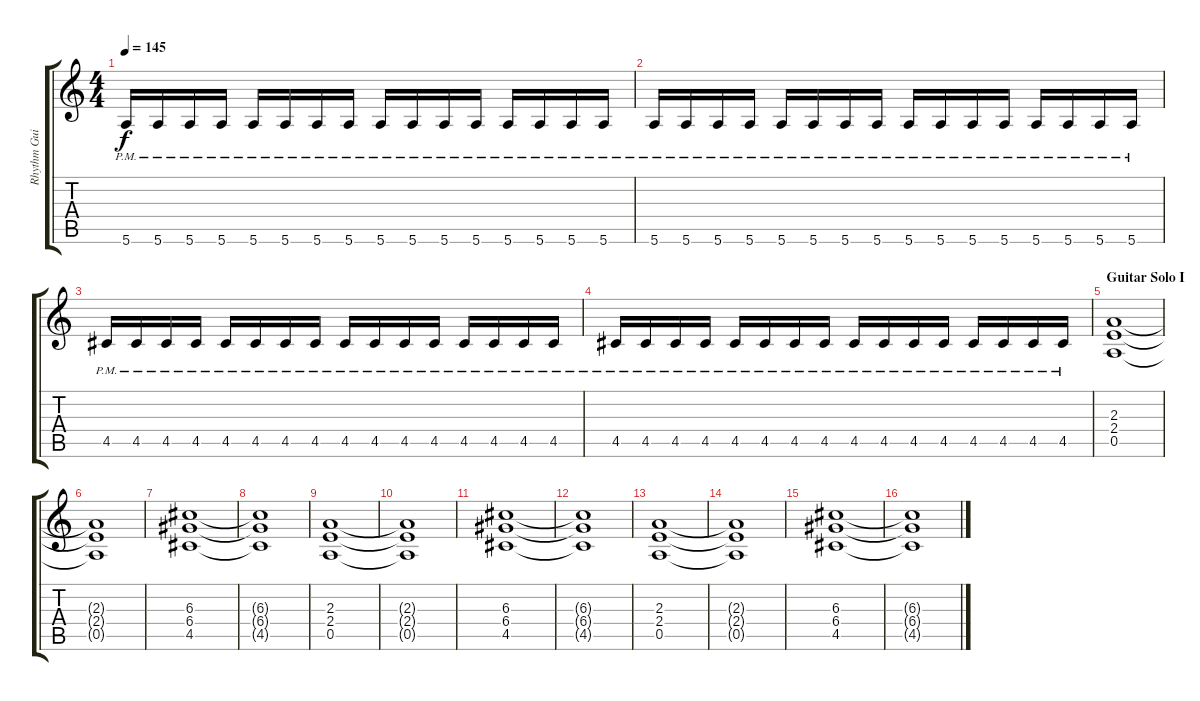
\track ("Rhythm Guitar" "Rhythm Gui") {instrument distortionguitar}
\staff {score tabs}
\tuning (E4 B3 G3 D3 A2 E2) {hide}
\ts (4 4)
\tempo 145
\clef g2
\ks c
5.6{pm}.16{dy f volume 13} 5.6{pm}.16 5.6{pm}.16 5.6{pm}.16 5.6{pm}.16 5.6{pm}.16 5.6{pm}.16 5.6{pm}.16 5.6{pm}.16 5.6{pm}.16 5.6{pm}.16 5.6{pm}.16 5.6{pm}.16 5.6{pm}.16 5.6{pm}.16 5.6{pm}.16 |
5.6{pm}.16 5.6{pm}.16 5.6{pm}.16 5.6{pm}.16 5.6{pm}.16 5.6{pm}.16 5.6{pm}.16 5.6{pm}.16 5.6{pm}.16 5.6{pm}.16 5.6{pm}.16 5.6{pm}.16 5.6{pm}.16 5.6{pm}.16 5.6{pm}.16 5.6{pm}.16 |
4.5{pm}.16 4.5{pm}.16 4.5{pm}.16 4.5{pm}.16 4.5{pm}.16 4.5{pm}.16 4.5{pm}.16 4.5{pm}.16 4.5{pm}.16 4.5{pm}.16 4.5{pm}.16 4.5{pm}.16 4.5{pm}.16 4.5{pm}.16 4.5{pm}.16 4.5{pm}.16 |
4.5{pm}.16 4.5{pm}.16 4.5{pm}.16 4.5{pm}.16 4.5{pm}.16 4.5{pm}.16 4.5{pm}.16 4.5{pm}.16 4.5{pm}.16 4.5{pm}.16 4.5{pm}.16 4.5{pm}.16 4.5{pm}.16 4.5{pm}.16 4.5{pm}.16 4.5{pm}.16 |
\section ("" "Guitar Solo I")
(2.3 2.4 0.5).1 |
(2.3{t} 2.4{t} 0.5{t}).1 |
(6.3 6.4 4.5).1 |
(6.3{t} 6.4{t} 4.5{t}).1 |
(2.3 2.4 0.5).1 |
(2.3{t} 2.4{t} 0.5{t}).1 |
(6.3 6.4 4.5).1 |
(6.3{t} 6.4{t} 4.5{t}).1 |
(2.3 2.4 0.5).1 |
(2.3{t} 2.4{t} 0.5{t}).1 |
(6.3 6.4 4.5).1 |
(6.3{t} 6.4{t} 4.5{t}).1
